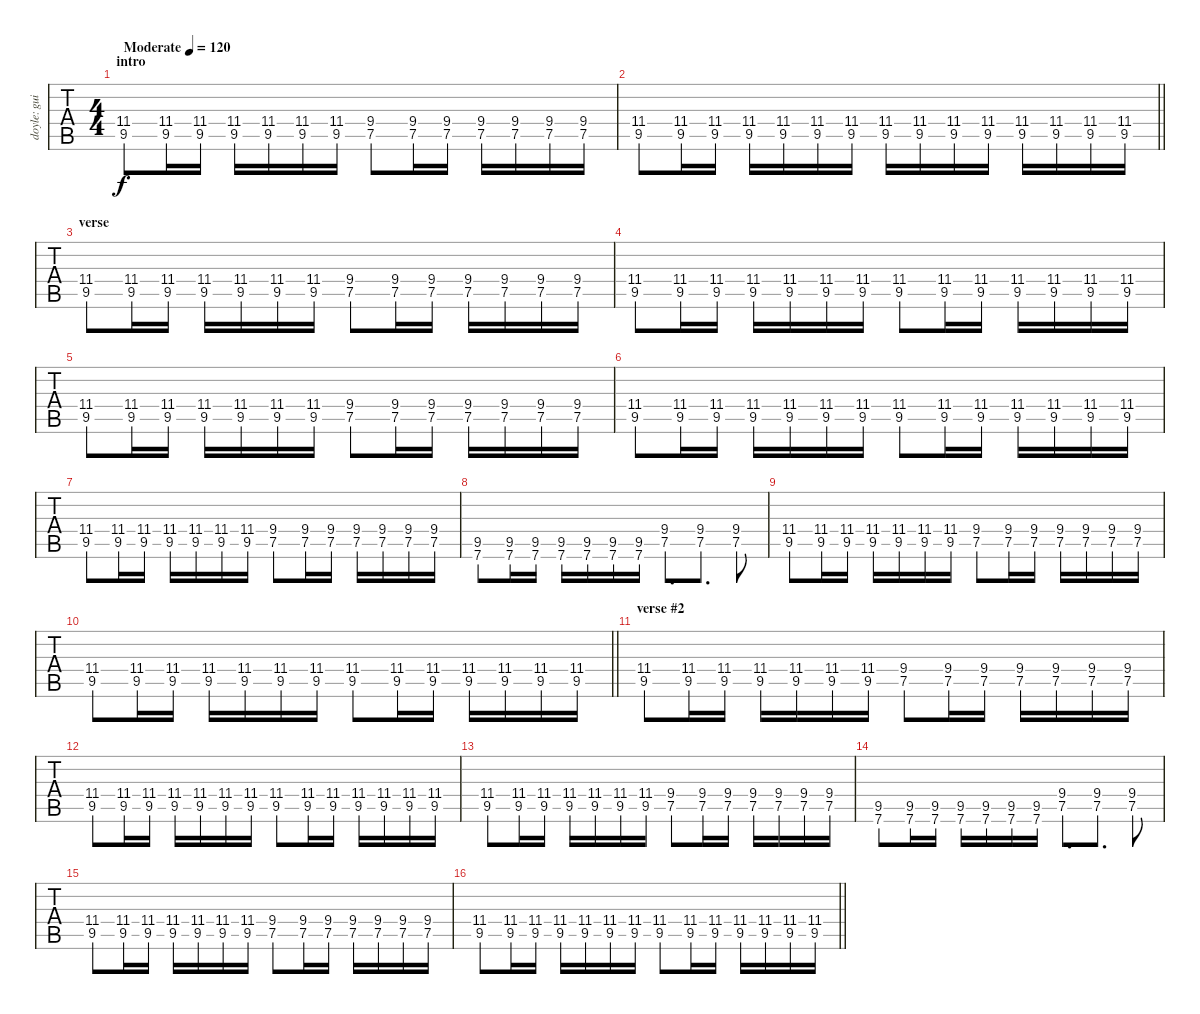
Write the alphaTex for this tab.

\track ("doyle: guitar" "doyle: gui") {instrument distortionguitar}
\staff {tabs}
\tuning (E4 B3 G3 D3 A2 E2) {hide}
\ts (4 4)
\section ("" "intro")
\tempo (120 "Moderate")
\clef g2
\ks c
(11.4 9.5).8{dy f instrument distortionguitar} (11.4 9.5).16 (11.4 9.5).16 (11.4 9.5).16 (11.4 9.5).16 (11.4 9.5).16 (11.4 9.5).16 (9.4 7.5).8 (9.4 7.5).16 (9.4 7.5).16 (9.4 7.5).16 (9.4 7.5).16 (9.4 7.5).16 (9.4 7.5).16 |
\barLineRight lightlight
(11.4 9.5).8 (11.4 9.5).16 (11.4 9.5).16 (11.4 9.5).16 (11.4 9.5).16 (11.4 9.5).16 (11.4 9.5).16 (11.4 9.5).16 (11.4 9.5).16 (11.4 9.5).16 (11.4 9.5).16 (11.4 9.5).16 (11.4 9.5).16 (11.4 9.5).16 (11.4 9.5).16 |
\section ("" "verse")
(11.4 9.5).8 (11.4 9.5).16 (11.4 9.5).16 (11.4 9.5).16 (11.4 9.5).16 (11.4 9.5).16 (11.4 9.5).16 (9.4 7.5).8 (9.4 7.5).16 (9.4 7.5).16 (9.4 7.5).16 (9.4 7.5).16 (9.4 7.5).16 (9.4 7.5).16 |
(11.4 9.5).8 (11.4 9.5).16 (11.4 9.5).16 (11.4 9.5).16 (11.4 9.5).16 (11.4 9.5).16 (11.4 9.5).16 (11.4 9.5).8 (11.4 9.5).16 (11.4 9.5).16 (11.4 9.5).16 (11.4 9.5).16 (11.4 9.5).16 (11.4 9.5).16 |
(11.4 9.5).8 (11.4 9.5).16 (11.4 9.5).16 (11.4 9.5).16 (11.4 9.5).16 (11.4 9.5).16 (11.4 9.5).16 (9.4 7.5).8 (9.4 7.5).16 (9.4 7.5).16 (9.4 7.5).16 (9.4 7.5).16 (9.4 7.5).16 (9.4 7.5).16 |
(11.4 9.5).8 (11.4 9.5).16 (11.4 9.5).16 (11.4 9.5).16 (11.4 9.5).16 (11.4 9.5).16 (11.4 9.5).16 (11.4 9.5).8 (11.4 9.5).16 (11.4 9.5).16 (11.4 9.5).16 (11.4 9.5).16 (11.4 9.5).16 (11.4 9.5).16 |
(11.4 9.5).8 (11.4 9.5).16 (11.4 9.5).16 (11.4 9.5).16 (11.4 9.5).16 (11.4 9.5).16 (11.4 9.5).16 (9.4 7.5).8 (9.4 7.5).16 (9.4 7.5).16 (9.4 7.5).16 (9.4 7.5).16 (9.4 7.5).16 (9.4 7.5).16 |
(9.5 7.6).8 (9.5 7.6).16 (9.5 7.6).16 (9.5 7.6).16 (9.5 7.6).16 (9.5 7.6).16 (9.5 7.6).16 (9.4{st} 7.5{st}).8{d} (9.4{st} 7.5{st}).8{d} (9.4{st} 7.5{st}).8 |
(11.4 9.5).8 (11.4 9.5).16 (11.4 9.5).16 (11.4 9.5).16 (11.4 9.5).16 (11.4 9.5).16 (11.4 9.5).16 (9.4 7.5).8 (9.4 7.5).16 (9.4 7.5).16 (9.4 7.5).16 (9.4 7.5).16 (9.4 7.5).16 (9.4 7.5).16 |
\barLineRight lightlight
(11.4 9.5).8 (11.4 9.5).16 (11.4 9.5).16 (11.4 9.5).16 (11.4 9.5).16 (11.4 9.5).16 (11.4 9.5).16 (11.4 9.5).8 (11.4 9.5).16 (11.4 9.5).16 (11.4 9.5).16 (11.4 9.5).16 (11.4 9.5).16 (11.4 9.5).16 |
\section ("" "verse #2")
(11.4 9.5).8 (11.4 9.5).16 (11.4 9.5).16 (11.4 9.5).16 (11.4 9.5).16 (11.4 9.5).16 (11.4 9.5).16 (9.4 7.5).8 (9.4 7.5).16 (9.4 7.5).16 (9.4 7.5).16 (9.4 7.5).16 (9.4 7.5).16 (9.4 7.5).16 |
(11.4 9.5).8 (11.4 9.5).16 (11.4 9.5).16 (11.4 9.5).16 (11.4 9.5).16 (11.4 9.5).16 (11.4 9.5).16 (11.4 9.5).8 (11.4 9.5).16 (11.4 9.5).16 (11.4 9.5).16 (11.4 9.5).16 (11.4 9.5).16 (11.4 9.5).16 |
(11.4 9.5).8 (11.4 9.5).16 (11.4 9.5).16 (11.4 9.5).16 (11.4 9.5).16 (11.4 9.5).16 (11.4 9.5).16 (9.4 7.5).8 (9.4 7.5).16 (9.4 7.5).16 (9.4 7.5).16 (9.4 7.5).16 (9.4 7.5).16 (9.4 7.5).16 |
(9.5 7.6).8 (9.5 7.6).16 (9.5 7.6).16 (9.5 7.6).16 (9.5 7.6).16 (9.5 7.6).16 (9.5 7.6).16 (9.4{st} 7.5{st}).8{d} (9.4{st} 7.5{st}).8{d} (9.4{st} 7.5{st}).8 |
(11.4 9.5).8 (11.4 9.5).16 (11.4 9.5).16 (11.4 9.5).16 (11.4 9.5).16 (11.4 9.5).16 (11.4 9.5).16 (9.4 7.5).8 (9.4 7.5).16 (9.4 7.5).16 (9.4 7.5).16 (9.4 7.5).16 (9.4 7.5).16 (9.4 7.5).16 |
\barLineRight lightlight
(11.4 9.5).8 (11.4 9.5).16 (11.4 9.5).16 (11.4 9.5).16 (11.4 9.5).16 (11.4 9.5).16 (11.4 9.5).16 (11.4 9.5).8 (11.4 9.5).16 (11.4 9.5).16 (11.4 9.5).16 (11.4 9.5).16 (11.4 9.5).16 (11.4 9.5).16
